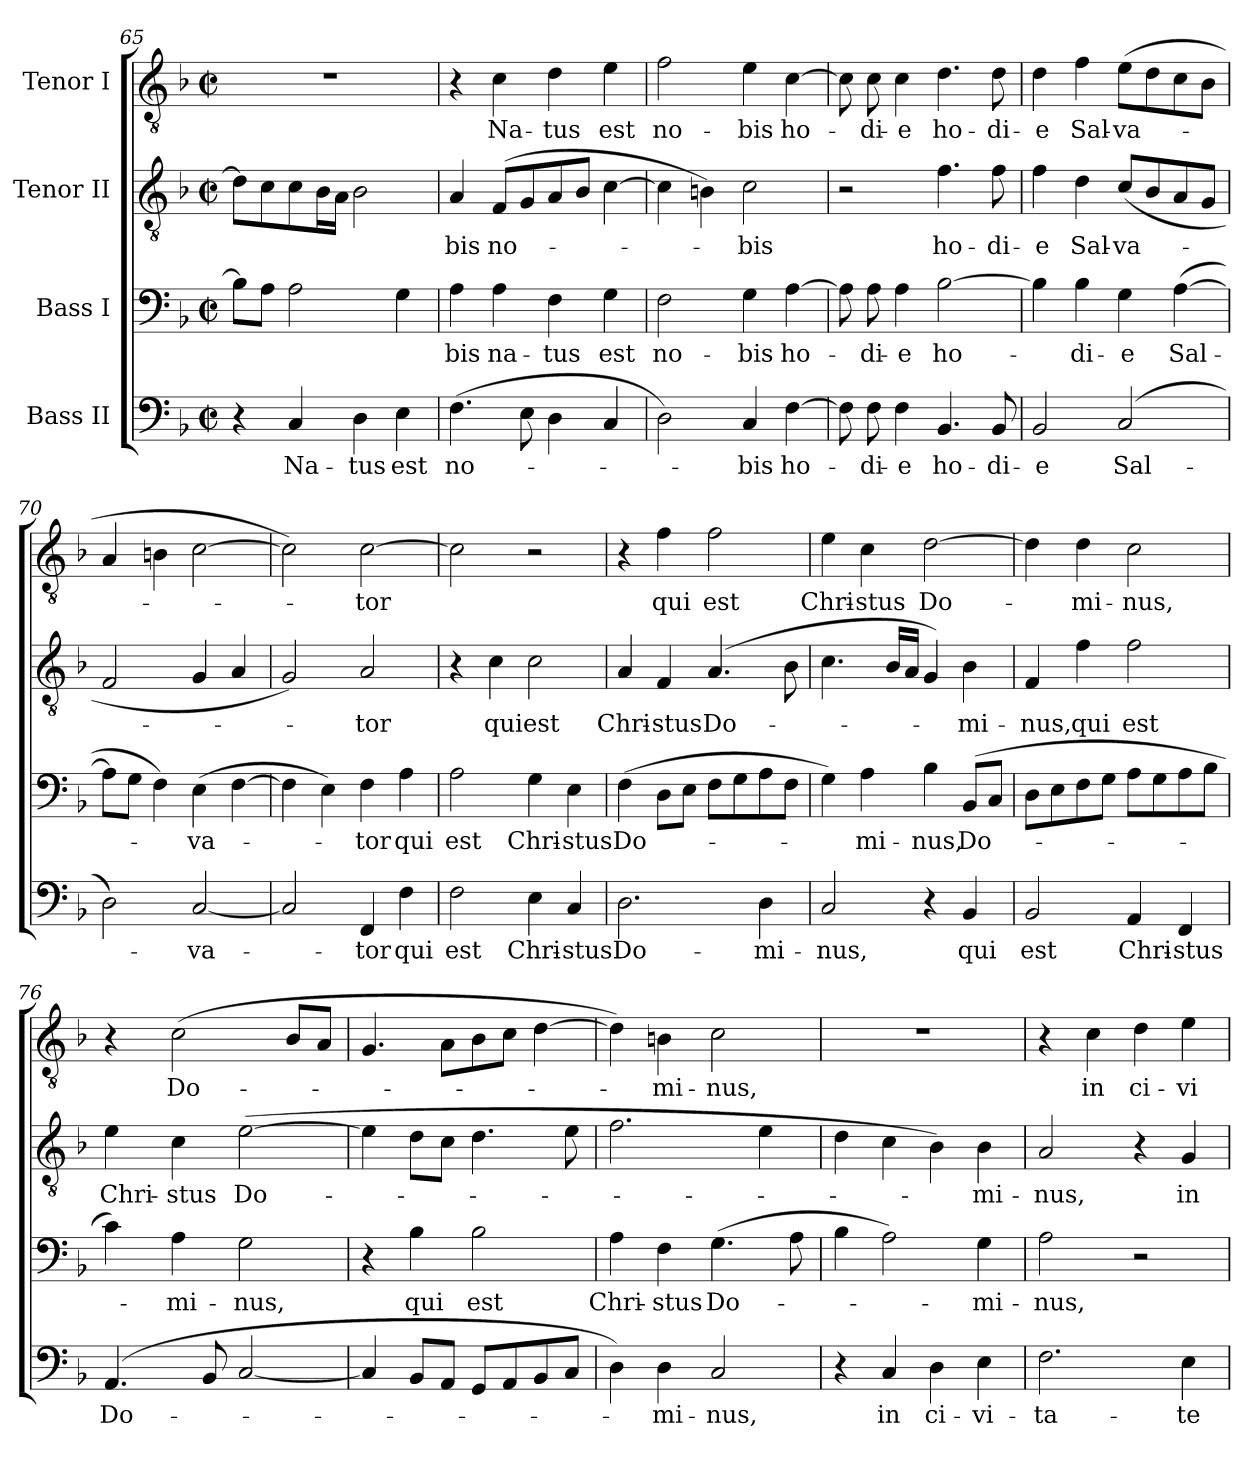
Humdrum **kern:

**kern	**text	**kern	**text	**kern	**text	**kern	**text
*part4	*part4	*part3	*part3	*part2	*part2	*part1	*part1
*staff4	*staff4	*staff3	*staff3	*staff2	*staff2	*staff1	*staff1
*I"Bass II	*	*I"Bass I	*	*I"Tenor II	*	*I"Tenor I	*
*clefF4	*	*clefF4	*	*clefGv2	*	*clefGv2	*
*k[b-]	*	*k[b-]	*	*k[b-]	*	*k[b-]	*
*F:	*	*F:	*	*F:	*	*F:	*
*M2/2	*	*M2/2	*	*M2/2	*	*M2/2	*
*met(c|)	*	*met(c|)	*	*met(c|)	*	*met(c|)	*
=65	=65	=65	=65	=65	=65	=65	=65
4r	.	8B-\L]	.	8d\L]	.	1r	.
.	.	8A\J	.	8c\	.	.	.
4C/	Na-	2A\	.	8c\	.	.	.
.	.	.	.	16B-\L	.	.	.
.	.	.	.	16A\JJ	.	.	.
4D\	-tus	.	.	2B-\	.	.	.
4E\	est	4G\	.	.	.	.	.
=66	=66	=66	=66	=66	=66	=66	=66
(4.F\	no-	4A\	-bis	4A/	-bis	4r	.
.	.	4A\	na-	(8F/L	no-	4c\	Na-
8E\	.	.	.	8G/	.	.	.
4D\	.	4F\	-tus	8A/	.	4d\	-tus
.	.	.	.	8B-/J	.	.	.
4C/	.	4G\	est	[4c\	.	4e\	est
=67	=67	=67	=67	=67	=67	=67	=67
2D\)	.	2F\	no-	4c\]	.	2f\	no-
.	.	.	.	4Bn\)	.	.	.
4C/	-bis	4G\	-bis	2c\	-bis	4e\	-bis
[4F\	ho-	[4A\	ho-	.	.	[4c\	ho-
=68	=68	=68	=68	=68	=68	=68	=68
8F\]	.	8A\]	.	2r	.	8c\]	.
8F\	-di-	8A\	-di-	.	.	8c\	-di-
4F\	-e	4A\	-e	.	.	4c\	-e
4.BB-/	ho-	[2B-\	ho-	4.f\	ho-	4.d\	ho-
8BB-/	-di-	.	.	8f\	-di-	8d\	-di-
!!LO:PB:g=z
=69	=69	=69	=69	=69	=69	=69	=69
2BB-/	-e	4B-\]	.	4f\	-e	4d\	-e
.	.	4B-\	-di-	4d\	Sal-	4f\	Sal-
(2C/	Sal-	4G\	-e	(8c/L	-va-	(8e\L	-va-
.	.	.	.	8B-/	.	8d\	.
.	.	([4A\	Sal-	8A/	.	8c\	.
.	.	.	.	8G/J	.	8B-\J	.
=70	=70	=70	=70	=70	=70	=70	=70
2D\)	.	8A\L]	.	2F/	.	4A/	.
.	.	8G\J	.	.	.	.	.
.	.	4F\)	.	.	.	4Bn\	.
[2C/	-va-	(4E\	-va-	4G/	.	[2c\	.
.	.	[4F\	.	4A/	.	.	.
=71	=71	=71	=71	=71	=71	=71	=71
2C/]	.	4F\]	.	2G/)	.	2c\])	.
.	.	4E\)	.	.	.	.	.
4FF/	-tor	4F\	-tor	2A/	-tor	[2c\	-tor
4F\	qui	4A\	qui	.	.	.	.
=72	=72	=72	=72	=72	=72	=72	=72
2F\	est	2A\	est	4r	.	2c\]	.
.	.	.	.	4c\	qui	.	.
4E\	Chri-	4G\	Chri-	2c\	est	2r	.
4C/	-stus	4E\	-stus	.	.	.	.
=73	=73	=73	=73	=73	=73	=73	=73
2.D\	Do-	(4F\	Do-	4A/	Chri-	4r	.
.	.	8D\L	.	4F/	-stus	4f\	qui
.	.	8E\J	.	.	.	.	.
.	.	8F\L	.	(4.A/	Do-	2f\	est
.	.	8G\	.	.	.	.	.
4D\	-mi-	8A\	.	.	.	.	.
.	.	8F\J	.	8B-\	.	.	.
=74	=74	=74	=74	=74	=74	=74	=74
2C/	-nus,	4G\)	.	4.c\	.	4e\	Chri-
.	.	4A\	-mi-	.	.	4c\	-stus
.	.	.	.	16B-/LL	.	.	.
.	.	.	.	16A/JJ	.	.	.
4r	.	4B-\	-nus,	4G/)	.	[2d\	Do-
4BB-/	qui	(8BB-/L	Do-	4B-\	-mi-	.	.
.	.	8C/J	.	.	.	.	.
!!LO:LB:g=z
=75	=75	=75	=75	=75	=75	=75	=75
2BB-/	est	8D\L	.	4F/	-nus,	4d\]	.
.	.	8E\	.	.	.	.	.
.	.	8F\	.	4f\	qui	4d\	-mi-
.	.	8G\J	.	.	.	.	.
4AA/	Chri-	8A\L	.	2f\	est	2c\	-nus,
.	.	8G\	.	.	.	.	.
4FF/	-stus	8A\	.	.	.	.	.
.	.	8B-\J	.	.	.	.	.
=76	=76	=76	=76	=76	=76	=76	=76
(4.AA/	Do-	4c\)	.	4e\	Chri-	4r	.
.	.	4A\	-mi-	4c\	-stus	(2c\	Do-
8BB-/	.	.	.	.	.	.	.
[2C/	.	2G\	-nus,	([2e\	Do-	.	.
.	.	.	.	.	.	8B-/L	.
.	.	.	.	.	.	8A/J	.
=77	=77	=77	=77	=77	=77	=77	=77
4C/]	.	4r	.	4e\]	.	4.G/	.
8BB-/L	.	4B-\	qui	8d\L	.	.	.
8AA/J	.	.	.	8c\J	.	8A\L	.
8GG/L	.	2B-\	est	4.d\	.	8B-\	.
8AA/	.	.	.	.	.	8c\J	.
8BB-/	.	.	.	.	.	[4d\	.
8C/J	.	.	.	8e\	.	.	.
=78	=78	=78	=78	=78	=78	=78	=78
4D\)	.	4A\	Chri-	2.f\	.	4d\])	.
4D\	-mi-	4F\	-stus	.	.	4Bn\	-mi-
2C/	-nus,	(4.G\	Do-	.	.	2c\	-nus,
.	.	.	.	4e\	.	.	.
.	.	8A\	.	.	.	.	.
=79	=79	=79	=79	=79	=79	=79	=79
4r	.	4B-\	.	4d\	.	1r	.
4C/	in	2A\)	.	4c\	.	.	.
4D\	ci-	.	.	4B-\)	.	.	.
4E\	-vi-	4G\	-mi-	4B-\	-mi-	.	.
=80	=80	=80	=80	=80	=80	=80	=80
2.F\	-ta-	2A\	-nus,	2A/	-nus,	4r	.
.	.	.	.	.	.	4c\	in
.	.	2r	.	4r	.	4d\	ci-
4E\	-te	.	.	4G/	in	4e\	-vi-
=	=	=	=	=	=	=	=
*-	*-	*-	*-	*-	*-	*-	*-
